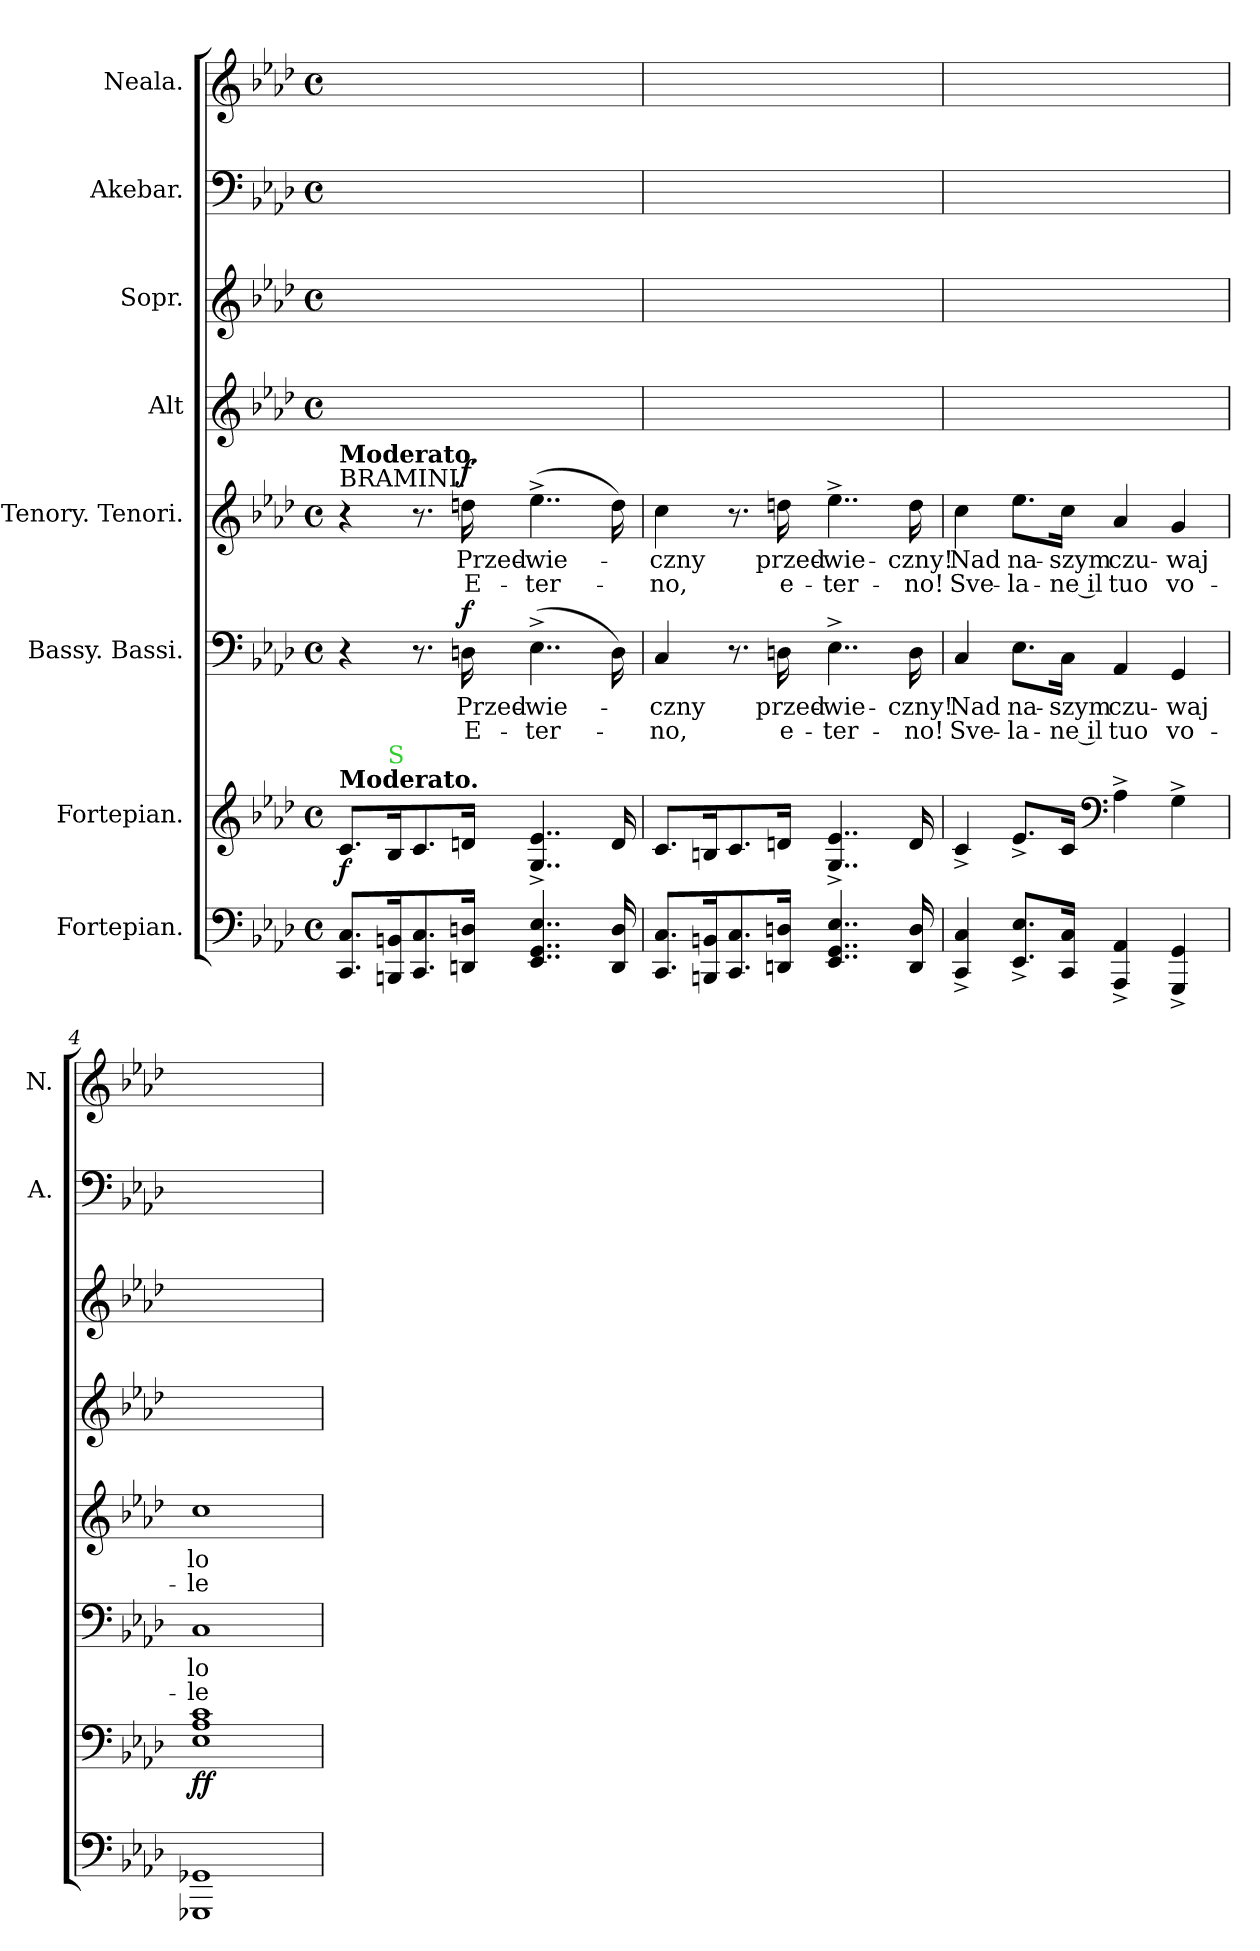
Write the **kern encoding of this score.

**kern	**kern	**dynam	**kern	**text	**text	**dynam	**kern	**text	**text	**dynam	**kern	**kern	**kern	**kern
*part8	*part7	*part7	*part6	*part6	*part6	*part6	*part5	*part5	*part5	*part5	*part4	*part3	*part2	*part1
*staff8	*staff7	*staff7	*staff6	*staff6	*staff6	*staff6	*staff5	*staff5	*staff5	*staff5	*staff4	*staff3	*staff2	*staff1
*I"Fortepian.	*I"Fortepian.	*	*I"Bassy. Bassi.	*	*	*	*I"Tenory. Tenori.	*	*	*	*I"Alt	*I"Sopr.	*I"Akebar.	*I"Neala.
*	*	*	*	*	*	*	*	*	*	*	*	*	*I'A.	*I'N.
*clefF4	*clefG2	*	*clefF4	*	*	*	*clefG2	*	*	*	*clefG2	*clefG2	*clefF4	*clefG2
*k[b-e-a-d-]	*k[b-e-a-d-]	*	*k[b-e-a-d-]	*	*	*	*k[b-e-a-d-]	*	*	*	*k[b-e-a-d-]	*k[b-e-a-d-]	*k[b-e-a-d-]	*k[b-e-a-d-]
*A-:	*A-:	*	*A-:	*	*	*	*A-:	*	*	*	*A-:	*A-:	*A-:	*A-:
*M4/4	*M4/4	*	*M4/4	*	*	*	*M4/4	*	*	*	*M4/4	*M4/4	*M4/4	*M4/4
*met(c)	*met(c)	*	*met(c)	*	*	*	*met(c)	*	*	*	*met(c)	*met(c)	*met(c)	*met(c)
=1	=1	=1	=1	=1	=1	=1	=1	=1	=1	=1	=1	=1	=1	=1
!	!	!	!	!	!	!	!LO:TX:a:t=BRAMINI.	!	!	!	!	!	!	!
!	!	!	!	!	!	!	!LO:TX:a:B:t=Moderato.	!	!	!	!	!	!	!
!	!LO:TX:a:B:t=Moderato.	!	!	!	!	!	!	!	!	!	!	!	!	!
8.CC/ 8.C/L	8.c/L	f	4r	.	.	.	4r	.	.	.	1ryy	1ryy	1ryy	1ryy
!	!LO:TX:a:color=limegreen:t=S	!	!	!	!	!	!	!	!	!	!	!	!	!
16BBBn/ 16BBn/K	16B-/K	.	.	.	.	.	.	.	.	.	.	.	.	.
8.CC/ 8.C/	8.c/	.	8.r	.	.	.	8.r	.	.	.	.	.	.	.
!	!	!	!	!	!	!LO:DY:a	!	!	!	!LO:DY:a	!	!	!	!
16DDn/ 16Dn/Jk	16dn/Jk	.	16Dn\	Przed-	E-	f	16ddn\	Przed-	E-	f	.	.	.	.
4..EE-/ 4..GG/ 4..E-/	4..G^/ 4..e-^/	.	(4..E-^\	-wie-	-ter-	.	(4..ee-^\	-wie-	-ter-	.	.	.	.	.
16DD/ 16D/	16d/	.	16D\)	.	.	.	16dd\)	.	.	.	.	.	.	.
=2	=2	=2	=2	=2	=2	=2	=2	=2	=2	=2	=2	=2	=2	=2
8.CC/ 8.C/L	8.c/L	.	4C/	-czny	-no,	.	4cc\	-czny	-no,	.	1ryy	1ryy	1ryy	1ryy
16BBBn/ 16BBn/K	16Bn/K	.	.	.	.	.	.	.	.	.	.	.	.	.
8.CC/ 8.C/	8.c/	.	8.r	.	.	.	8.r	.	.	.	.	.	.	.
16DDn/ 16Dn/Jk	16dn/Jk	.	16Dn\	przed-	e-	.	16ddn\	przed-	e-	.	.	.	.	.
4..EE-/ 4..GG/ 4..E-/	4..G^/ 4..e-^/	.	4..E-^\	-wie-	-ter-	.	4..ee-^\	-wie-	-ter-	.	.	.	.	.
16DD/ 16D/	16d/	.	16D\	-czny!	-no!	.	16dd\	-czny!	-no!	.	.	.	.	.
=3	=3	=3	=3	=3	=3	=3	=3	=3	=3	=3	=3	=3	=3	=3
4CC^/ 4C^/	4c^/	.	4C/	Nad	Sve-	.	4cc\	Nad	Sve-	.	1ryy	1ryy	1ryy	1ryy
8.EE-^/ 8.E-^/L	8.e-^/L	.	8.E-\L	na-	-la-	.	8.ee-\L	na-	-la-	.	.	.	.	.
16CC/ 16C/Jk	16c/Jk	.	16C\Jk	-szym	-ne il	.	16cc\Jk	-szym	-ne il	.	.	.	.	.
*	*clefF4	*	*	*	*	*	*	*	*	*	*	*	*	*
4AAA-^/ 4AA-^/	4A-^\	.	4AA-/	czu-	tuo	.	4a-/	czu-	tuo	.	.	.	.	.
4GGG^/ 4GG^/	4G^\	.	4GG/	-waj	vo-	.	4g/	-waj	vo-	.	.	.	.	.
=4	=4	=4	=4	=4	=4	=4	=4	=4	=4	=4	=4	=4	=4	=4
1GGG-X 1GG-X	1E- 1A- 1c	ff	1C	lo-	-le-	.	1cc	lo-	-le-	.	1ryy	1ryy	1ryy	1ryy
=	=	=	=	=	=	=	=	=	=	=	=	=	=	=
*-	*-	*-	*-	*-	*-	*-	*-	*-	*-	*-	*-	*-	*-	*-
